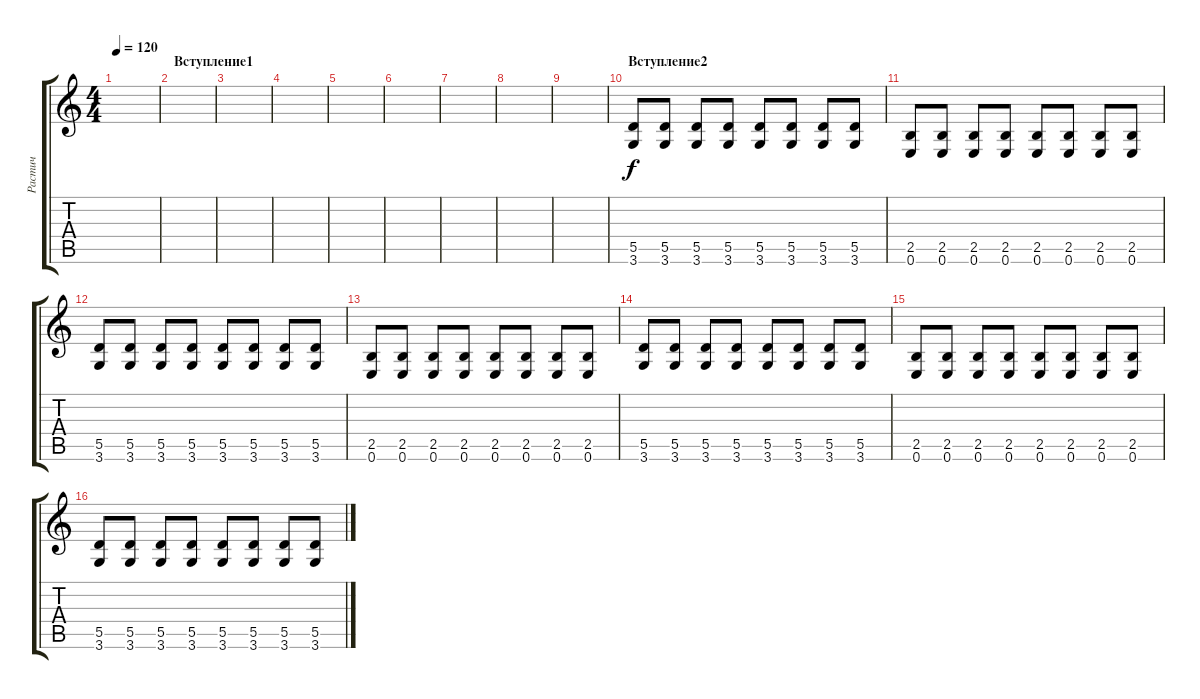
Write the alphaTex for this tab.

\track ("Растич" "Растич") {instrument distortionguitar}
\staff {score tabs}
\tuning (E4 B3 G3 D3 A2 E2) {hide}
\ts (4 4)
\tempo 120
\clef g2
\ks c
|
\section ("" "Вступление1")
|
|
|
|
|
|
|
|
\section ("" "Вступление2")
(5.5 3.6).8 (5.5 3.6).8 (5.5 3.6).8 (5.5 3.6).8 (5.5 3.6).8 (5.5 3.6).8 (5.5 3.6).8 (5.5 3.6).8 |
(2.5 0.6).8 (2.5 0.6).8 (2.5 0.6).8 (2.5 0.6).8 (2.5 0.6).8 (2.5 0.6).8 (2.5 0.6).8 (2.5 0.6).8 |
(5.5 3.6).8 (5.5 3.6).8 (5.5 3.6).8 (5.5 3.6).8 (5.5 3.6).8 (5.5 3.6).8 (5.5 3.6).8 (5.5 3.6).8 |
(2.5 0.6).8 (2.5 0.6).8 (2.5 0.6).8 (2.5 0.6).8 (2.5 0.6).8 (2.5 0.6).8 (2.5 0.6).8 (2.5 0.6).8 |
(5.5 3.6).8 (5.5 3.6).8 (5.5 3.6).8 (5.5 3.6).8 (5.5 3.6).8 (5.5 3.6).8 (5.5 3.6).8 (5.5 3.6).8 |
(2.5 0.6).8 (2.5 0.6).8 (2.5 0.6).8 (2.5 0.6).8 (2.5 0.6).8 (2.5 0.6).8 (2.5 0.6).8 (2.5 0.6).8 |
(5.5 3.6).8 (5.5 3.6).8 (5.5 3.6).8 (5.5 3.6).8 (5.5 3.6).8 (5.5 3.6).8 (5.5 3.6).8 (5.5 3.6).8
